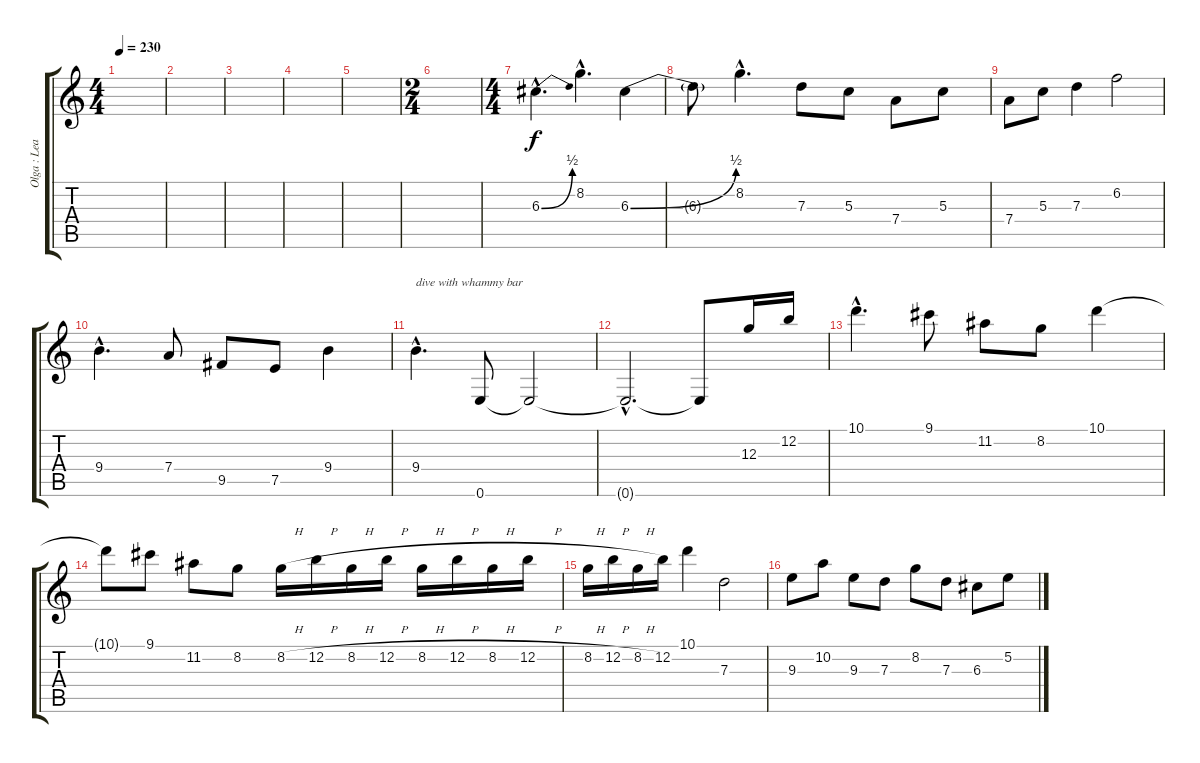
\track ("Olga : Lead Guitar" "Olga : Lea") {instrument overdrivenguitar}
\staff {score tabs}
\tuning (E4 B3 G3 D3 A2 E2) {hide}
\ts (4 4)
\tempo 230
\clef g2
\ks c
|
|
|
|
|
\ts (2 4)
|
\ts (4 4)
6.3{be (bend 0 0 60 2) hac}.4{d dy f} 8.2{hac}.4{d} 6.3{be (bend 0 0 60 2)}.4 |
6.3{t}.8 8.2{hac}.4{d} 7.3.8 5.3.8 7.4.8 5.3.8 |
7.4.8 5.3.8 7.3.4 6.2.2 |
9.4{hac}.4{d} 7.4.8 9.5.8 7.5.8 9.4.4 |
9.4{hac}.4{d txt "dive with whammy bar"} 0.6.8 0.6{t}.2 |
0.6{hac t}.2{d} 0.6{t}.8 12.3.16 12.2.16 |
10.1{hac}.4{d} 9.1.8 11.2.8 8.2.8 10.1.4 |
10.1{t}.8 9.1.8 11.2.8 8.2.8 8.2{h}.16 12.2{h}.16 8.2{h}.16 12.2{h}.16 8.2{h}.16 12.2{h}.16 8.2{h}.16 12.2{h}.16 |
8.2{h}.16 12.2{h}.16 8.2{h}.16 12.2.16 10.1.4 7.3.2 |
9.3.8 10.2.8 9.3.8 7.3.8 8.2.8 7.3.8 6.3.8 5.2.8
